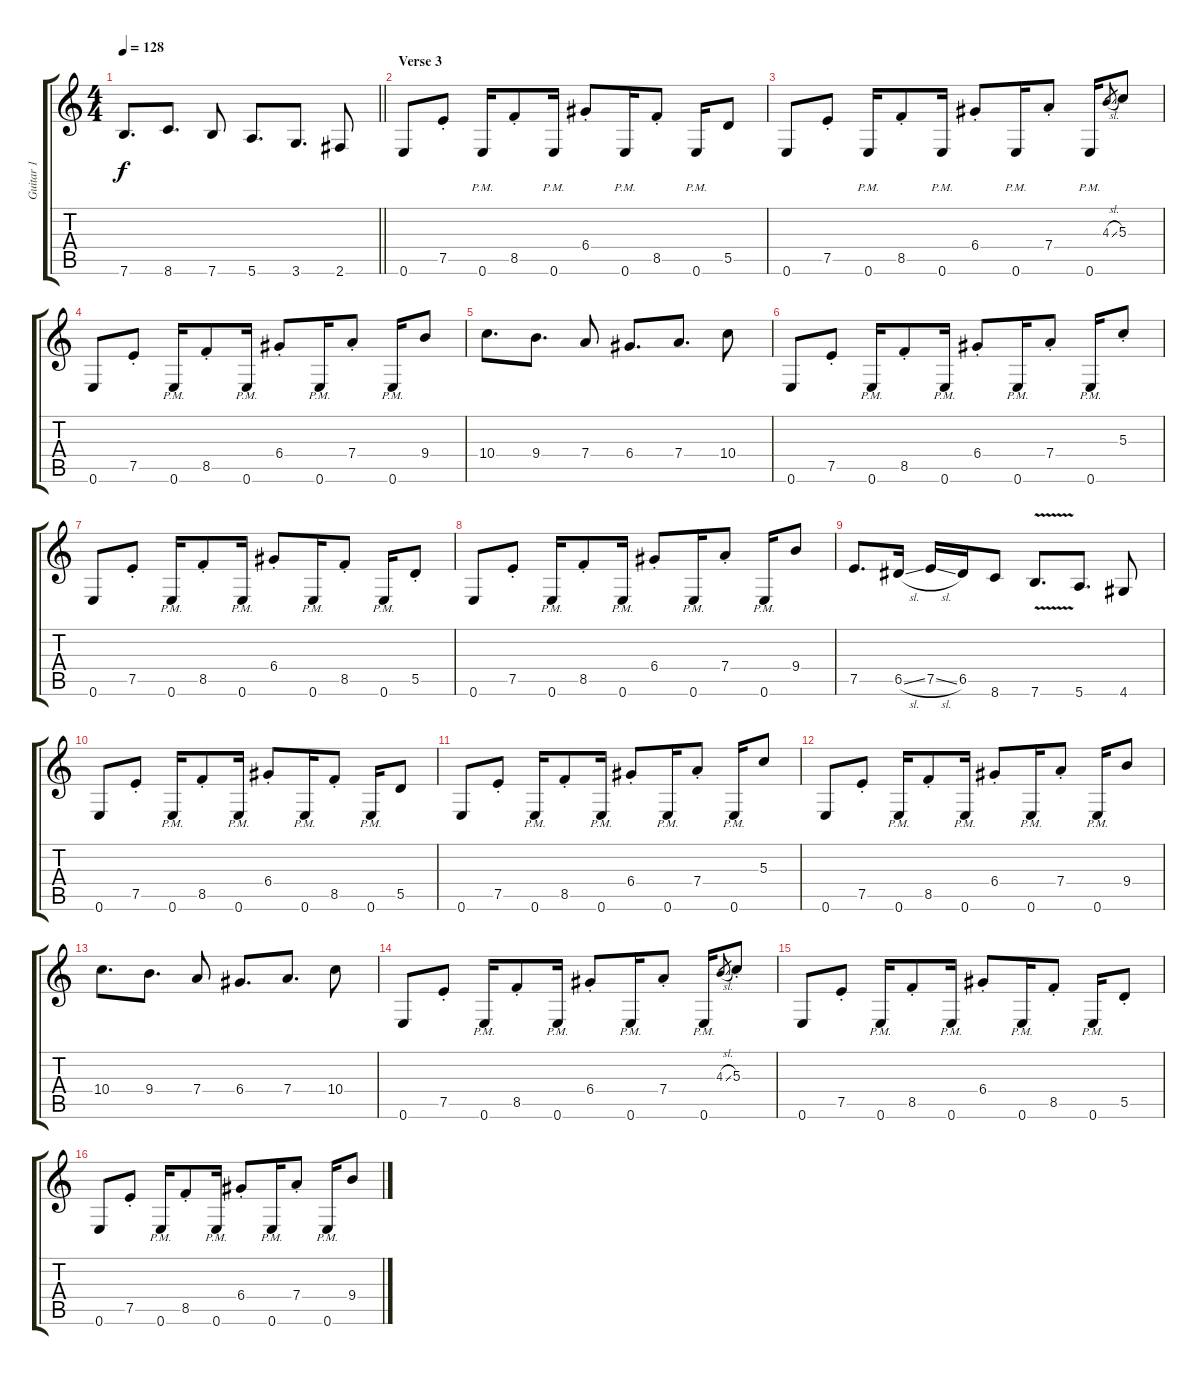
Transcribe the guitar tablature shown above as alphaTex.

\track ("Guitar 1" "Guitar 1") {instrument overdrivenguitar}
\staff {score tabs}
\tuning (E4 B3 G3 D3 A2 E2) {hide}
\ts (4 4)
\tempo 128
\clef g2
\barLineRight lightlight
\ks c
7.6.8{d dy f} 8.6.8{d} 7.6.8 5.6.8{d} 3.6.8{d} 2.6.8 |
\section ("" "Verse 3")
0.6.8 7.5{st}.8 0.6{pm}.16 8.5{st}.8 0.6{pm}.16 6.4{st}.8 0.6{pm}.16 8.5{st}.8 0.6{pm}.16 5.5.8 |
0.6.8 7.5{st}.8 0.6{pm}.16 8.5{st}.8 0.6{pm}.16 6.4{st}.8 0.6{pm}.16 7.4{st}.8 0.6{pm}.16 4.3{sl}.8{gr} 5.3.8 |
0.6.8 7.5{st}.8 0.6{pm}.16 8.5{st}.8 0.6{pm}.16 6.4{st}.8 0.6{pm}.16 7.4{st}.8 0.6{pm}.16 9.4.8 |
10.4.8{d} 9.4.8{d} 7.4.8 6.4.8{d} 7.4.8{d} 10.4.8 |
0.6.8 7.5{st}.8 0.6{pm}.16 8.5{st}.8 0.6{pm}.16 6.4{st}.8 0.6{pm}.16 7.4{st}.8 0.6{pm}.16 5.3{st}.8 |
0.6.8 7.5{st}.8 0.6{pm}.16 8.5{st}.8 0.6{pm}.16 6.4{st}.8 0.6{pm}.16 8.5{st}.8 0.6{pm}.16 5.5{st}.8 |
0.6.8 7.5{st}.8 0.6{pm}.16 8.5{st}.8 0.6{pm}.16 6.4{st}.8 0.6{pm}.16 7.4{st}.8 0.6{pm}.16 9.4.8 |
7.5.8{d} 6.5{sl}.16 7.5{sl}.16 6.5.16 8.6.8 7.6{v}.8{d} 5.6.8{d} 4.6.8 |
0.6.8 7.5{st}.8 0.6{pm}.16 8.5{st}.8 0.6{pm}.16 6.4{st}.8 0.6{pm}.16 8.5{st}.8 0.6{pm}.16 5.5.8 |
0.6.8 7.5{st}.8 0.6{pm}.16 8.5{st}.8 0.6{pm}.16 6.4{st}.8 0.6{pm}.16 7.4{st}.8 0.6{pm}.16 5.3.8 |
0.6.8 7.5{st}.8 0.6{pm}.16 8.5{st}.8 0.6{pm}.16 6.4{st}.8 0.6{pm}.16 7.4{st}.8 0.6{pm}.16 9.4.8 |
10.4.8{d} 9.4.8{d} 7.4.8 6.4.8{d} 7.4.8{d} 10.4.8 |
0.6.8 7.5{st}.8 0.6{pm}.16 8.5{st}.8 0.6{pm}.16 6.4{st}.8 0.6{pm}.16 7.4{st}.8 0.6{pm}.16 4.3{sl}.8{gr} 5.3{st}.8 |
0.6.8 7.5{st}.8 0.6{pm}.16 8.5{st}.8 0.6{pm}.16 6.4{st}.8 0.6{pm}.16 8.5{st}.8 0.6{pm}.16 5.5{st}.8 |
0.6.8 7.5{st}.8 0.6{pm}.16 8.5{st}.8 0.6{pm}.16 6.4{st}.8 0.6{pm}.16 7.4{st}.8 0.6{pm}.16 9.4.8
